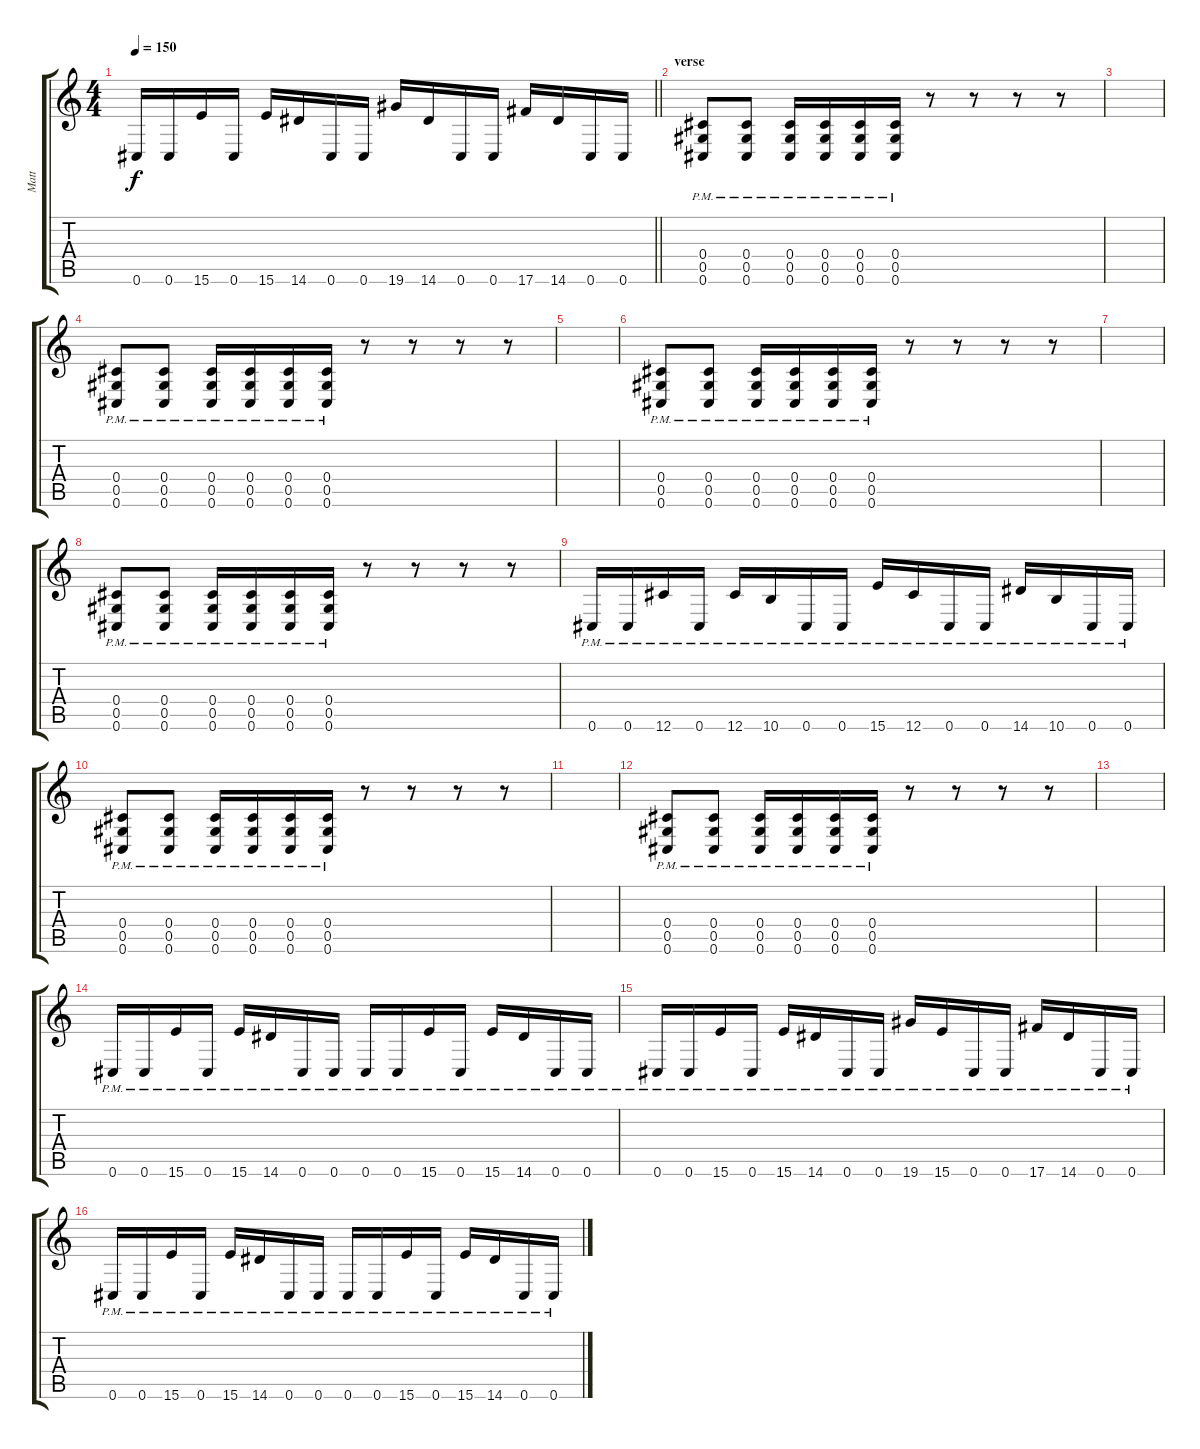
\track ("Matt" "Matt") {instrument distortionguitar}
\staff {score tabs}
\tuning (Eb4 Bb3 Gb3 Db3 Ab2 Db2) {hide}
\ts (4 4)
\tempo 150
\clef g2
\barLineRight lightlight
\ks c
0.6.16{dy f} 0.6.16 15.6.16 0.6.16 15.6.16 14.6.16 0.6.16 0.6.16 19.6.16 14.6.16 0.6.16 0.6.16 17.6.16 14.6.16 0.6.16 0.6.16 |
\section ("" "verse")
(0.4{pm} 0.5{pm} 0.6{pm}).8 (0.4{pm} 0.5{pm} 0.6{pm}).8 (0.4{pm} 0.5{pm} 0.6{pm}).16 (0.4{pm} 0.5{pm} 0.6{pm}).16 (0.4{pm} 0.5{pm} 0.6{pm}).16 (0.4{pm} 0.5{pm} 0.6{pm}).16 r.8 r.8 r.8 r.8 |
|
(0.4{pm} 0.5{pm} 0.6{pm}).8 (0.4{pm} 0.5{pm} 0.6{pm}).8 (0.4{pm} 0.5{pm} 0.6{pm}).16 (0.4{pm} 0.5{pm} 0.6{pm}).16 (0.4{pm} 0.5{pm} 0.6{pm}).16 (0.4{pm} 0.5{pm} 0.6{pm}).16 r.8 r.8 r.8 r.8 |
|
(0.4{pm} 0.5{pm} 0.6{pm}).8 (0.4{pm} 0.5{pm} 0.6{pm}).8 (0.4{pm} 0.5{pm} 0.6{pm}).16 (0.4{pm} 0.5{pm} 0.6{pm}).16 (0.4{pm} 0.5{pm} 0.6{pm}).16 (0.4{pm} 0.5{pm} 0.6{pm}).16 r.8 r.8 r.8 r.8 |
|
(0.4{pm} 0.5{pm} 0.6{pm}).8 (0.4{pm} 0.5{pm} 0.6{pm}).8 (0.4{pm} 0.5{pm} 0.6{pm}).16 (0.4{pm} 0.5{pm} 0.6{pm}).16 (0.4{pm} 0.5{pm} 0.6{pm}).16 (0.4{pm} 0.5{pm} 0.6{pm}).16 r.8 r.8 r.8 r.8 |
0.6{pm}.16 0.6{pm}.16 12.6{pm}.16 0.6{pm}.16 12.6{pm}.16 10.6{pm}.16 0.6{pm}.16 0.6{pm}.16 15.6{pm}.16 12.6{pm}.16 0.6{pm}.16 0.6{pm}.16 14.6{pm}.16 10.6{pm}.16 0.6{pm}.16 0.6{pm}.16 |
(0.4{pm} 0.5{pm} 0.6{pm}).8 (0.4{pm} 0.5{pm} 0.6{pm}).8 (0.4{pm} 0.5{pm} 0.6{pm}).16 (0.4{pm} 0.5{pm} 0.6{pm}).16 (0.4{pm} 0.5{pm} 0.6{pm}).16 (0.4{pm} 0.5{pm} 0.6{pm}).16 r.8 r.8 r.8 r.8 |
|
(0.4{pm} 0.5{pm} 0.6{pm}).8 (0.4{pm} 0.5{pm} 0.6{pm}).8 (0.4{pm} 0.5{pm} 0.6{pm}).16 (0.4{pm} 0.5{pm} 0.6{pm}).16 (0.4{pm} 0.5{pm} 0.6{pm}).16 (0.4{pm} 0.5{pm} 0.6{pm}).16 r.8 r.8 r.8 r.8 |
|
0.6{pm}.16 0.6{pm}.16 15.6{pm}.16 0.6{pm}.16 15.6{pm}.16 14.6{pm}.16 0.6{pm}.16 0.6{pm}.16 0.6{pm}.16 0.6{pm}.16 15.6{pm}.16 0.6{pm}.16 15.6{pm}.16 14.6{pm}.16 0.6{pm}.16 0.6{pm}.16 |
0.6{pm}.16 0.6{pm}.16 15.6{pm}.16 0.6{pm}.16 15.6{pm}.16 14.6{pm}.16 0.6{pm}.16 0.6{pm}.16 19.6{pm}.16 15.6{pm}.16 0.6{pm}.16 0.6{pm}.16 17.6{pm}.16 14.6{pm}.16 0.6{pm}.16 0.6{pm}.16 |
0.6{pm}.16 0.6{pm}.16 15.6{pm}.16 0.6{pm}.16 15.6{pm}.16 14.6{pm}.16 0.6{pm}.16 0.6{pm}.16 0.6{pm}.16 0.6{pm}.16 15.6{pm}.16 0.6{pm}.16 15.6{pm}.16 14.6{pm}.16 0.6{pm}.16 0.6{pm}.16
